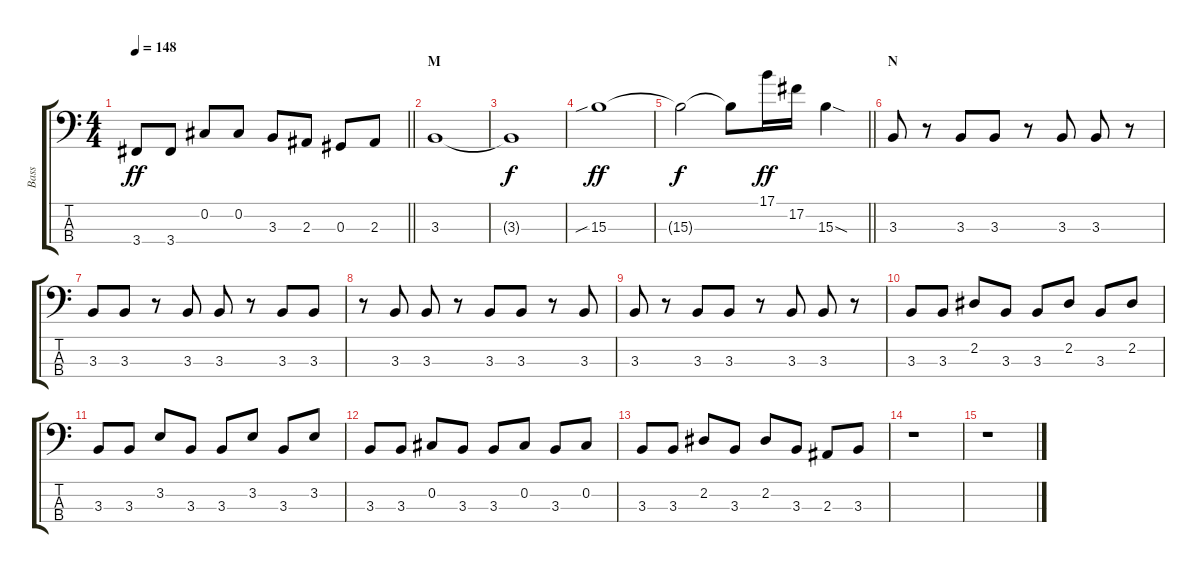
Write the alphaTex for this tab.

\track ("Bass" "Bass") {instrument electricbassfinger}
\staff {score tabs}
\tuning (Gb2 Db2 Ab1 Eb1) {hide}
\ts (4 4)
\tempo 148
\clef f4
\barLineRight lightlight
\ks c
3.4.8{dy ff} 3.4.8 0.2.8 0.2.8 3.3.8 2.3.8 0.3.8 2.3.8 |
\section ("" "M")
3.3.1 |
3.3{t}.1{dy f} |
15.3{sib}.1{dy ff} |
\barLineRight lightlight
15.3{t}.2{dy f} 15.3{t}.8 17.1.16{dy ff} 17.2.16 15.3{sod}.4 |
\section ("" "N")
3.3.8 r.8 3.3.8 3.3.8 r.8 3.3.8 3.3.8 r.8 |
3.3.8 3.3.8 r.8 3.3.8 3.3.8 r.8 3.3.8 3.3.8 |
r.8 3.3.8 3.3.8 r.8 3.3.8 3.3.8 r.8 3.3.8 |
3.3.8 r.8 3.3.8 3.3.8 r.8 3.3.8 3.3.8 r.8 |
3.3.8 3.3.8 2.2.8 3.3.8 3.3.8 2.2.8 3.3.8 2.2.8 |
3.3.8 3.3.8 3.2.8 3.3.8 3.3.8 3.2.8 3.3.8 3.2.8 |
3.3.8 3.3.8 0.2.8 3.3.8 3.3.8 0.2.8 3.3.8 0.2.8 |
3.3.8 3.3.8 2.2.8 3.3.8 2.2.8 3.3.8 2.3.8 3.3.8 |
r.1 |
r.1
